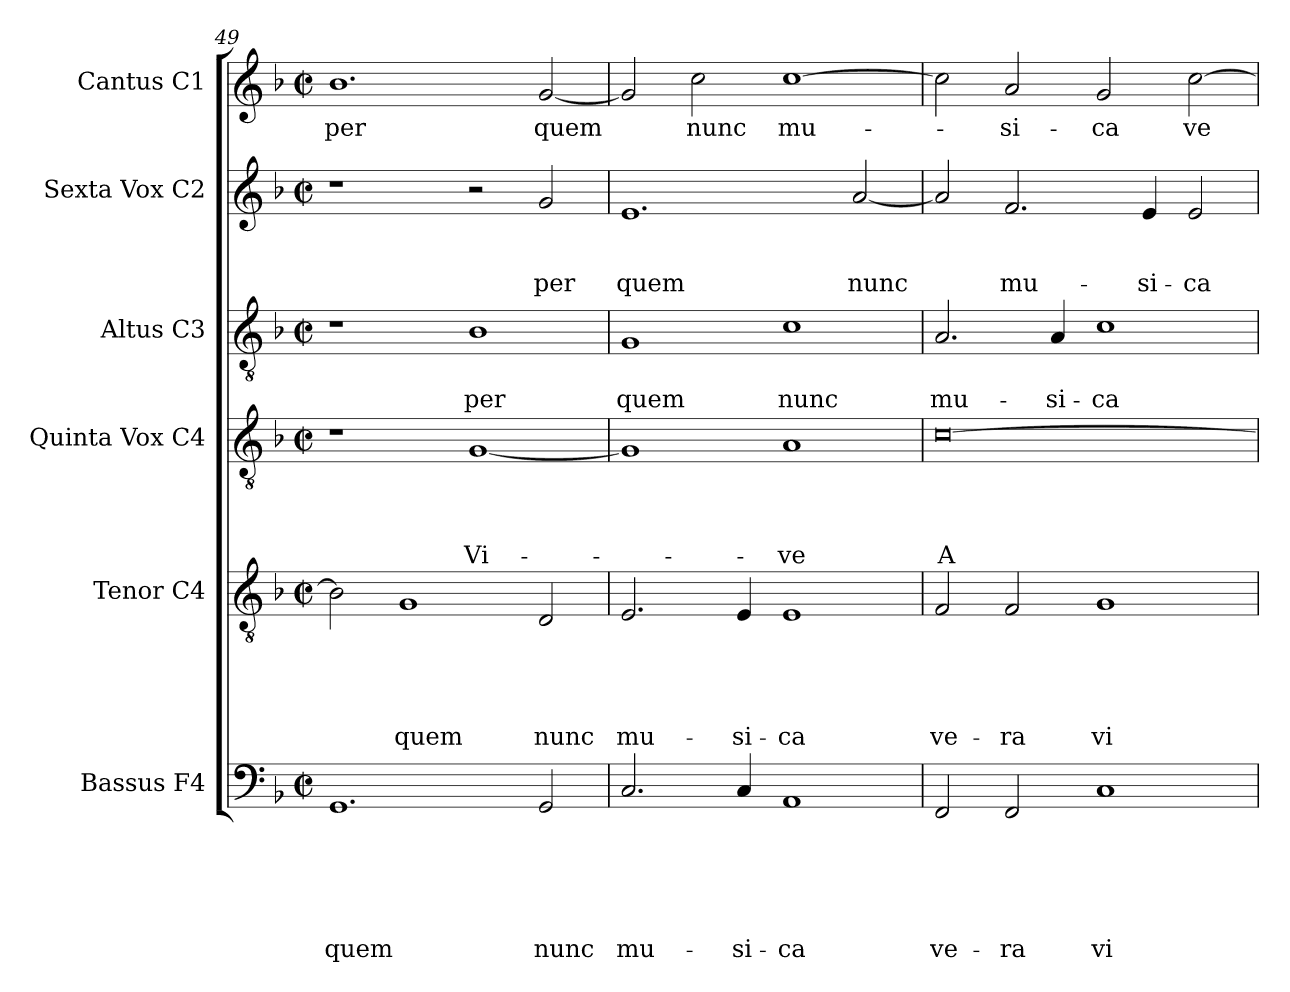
**kern	**text	**text	**text	**text	**text	**text	**kern	**text	**text	**text	**text	**text	**kern	**text	**text	**text	**text	**kern	**text	**text	**kern	**text	**text	**text	**kern	**text
*part6	*part6	*part6	*part6	*part6	*part6	*part6	*part5	*part5	*part5	*part5	*part5	*part5	*part4	*part4	*part4	*part4	*part4	*part3	*part3	*part3	*part2	*part2	*part2	*part2	*part1	*part1
*staff6	*staff6	*staff6	*staff6	*staff6	*staff6	*staff6	*staff5	*staff5	*staff5	*staff5	*staff5	*staff5	*staff4	*staff4	*staff4	*staff4	*staff4	*staff3	*staff3	*staff3	*staff2	*staff2	*staff2	*staff2	*staff1	*staff1
*I"Bassus F4	*	*	*	*	*	*	*I"Tenor C4	*	*	*	*	*	*I"Quinta Vox C4	*	*	*	*	*I"Altus C3	*	*	*I"Sexta Vox C2	*	*	*	*I"Cantus C1	*
*I'B	*	*	*	*	*	*	*I'T	*	*	*	*	*	*	*	*	*	*	*I'A	*	*	*	*	*	*	*I'C	*
*clefF4	*	*	*	*	*	*	*clefGv2	*	*	*	*	*	*clefGv2	*	*	*	*	*clefGv2	*	*	*clefG2	*	*	*	*clefG2	*
*k[b-]	*	*	*	*	*	*	*k[b-]	*	*	*	*	*	*k[b-]	*	*	*	*	*k[b-]	*	*	*k[b-]	*	*	*	*k[b-]	*
*F:	*	*	*	*	*	*	*F:	*	*	*	*	*	*F:	*	*	*	*	*F:	*	*	*F:	*	*	*	*F:	*
*M2/2	*	*	*	*	*	*	*M2/2	*	*	*	*	*	*M2/2	*	*	*	*	*M2/2	*	*	*M2/2	*	*	*	*M2/2	*
*met(c|)	*	*	*	*	*	*	*met(c|)	*	*	*	*	*	*met(c|)	*	*	*	*	*met(c|)	*	*	*met(c|)	*	*	*	*met(c|)	*
=49	=49	=49	=49	=49	=49	=49	=49	=49	=49	=49	=49	=49	=49	=49	=49	=49	=49	=49	=49	=49	=49	=49	=49	=49	=49	=49
!	!	!	!	!	!	!LO:LY:b	!	!	!	!	!	!	!	!	!	!	!	!	!	!	!	!	!	!	!	!LO:LY:b
1.GG	.	.	.	.	.	quem	2B-\]	.	.	.	.	.	1r	.	.	.	.	1r	.	.	1r	.	.	.	1.b-	per
!	!	!	!	!	!	!	!	!	!	!	!	!LO:LY:b	!	!	!	!	!	!	!	!	!	!	!	!	!	!
.	.	.	.	.	.	.	1G	.	.	.	.	quem	.	.	.	.	.	.	.	.	.	.	.	.	.	.
!	!	!	!	!	!	!	!	!	!	!	!	!	!	!	!	!	!LO:LY:b	!	!	!LO:LY:b	!	!	!	!	!	!
.	.	.	.	.	.	.	.	.	.	.	.	.	[1G	.	.	.	Vi-	1B-	.	per	2r	.	.	.	.	.
!	!	!	!	!	!	!LO:LY:b	!	!	!	!	!	!LO:LY:b	!	!	!	!	!	!	!	!	!	!	!	!LO:LY:b	!	!LO:LY:b
2GG/	.	.	.	.	.	nunc	2D/	.	.	.	.	nunc	.	.	.	.	.	.	.	.	2g/	.	.	per	[2g/	quem
!!LO:PB:g=z
=50	=50	=50	=50	=50	=50	=50	=50	=50	=50	=50	=50	=50	=50	=50	=50	=50	=50	=50	=50	=50	=50	=50	=50	=50	=50	=50
!	!	!	!	!	!	!LO:LY:b	!	!	!	!	!	!LO:LY:b	!	!	!	!	!	!	!	!LO:LY:b	!	!	!	!LO:LY:b	!	!
2.C/	.	.	.	.	.	mu-	2.E/	.	.	.	.	mu-	1G]	.	.	.	.	1G	.	quem	1.e	.	.	quem	2g/]	.
!	!	!	!	!	!	!	!	!	!	!	!	!	!	!	!	!	!	!	!	!	!	!	!	!	!	!LO:LY:b
.	.	.	.	.	.	.	.	.	.	.	.	.	.	.	.	.	.	.	.	.	.	.	.	.	2cc\	nunc
!	!	!	!	!	!	!LO:LY:b	!	!	!	!	!	!LO:LY:b	!	!	!	!	!	!	!	!	!	!	!	!	!	!
4C/	.	.	.	.	.	-si-	4E/	.	.	.	.	-si-	.	.	.	.	.	.	.	.	.	.	.	.	.	.
!	!	!	!	!	!	!LO:LY:b	!	!	!	!	!	!LO:LY:b	!	!	!	!	!LO:LY:b	!	!	!LO:LY:b	!	!	!	!	!	!LO:LY:b
1AA	.	.	.	.	.	-ca	1E	.	.	.	.	-ca	1A	.	.	.	-ve	1c	.	nunc	.	.	.	.	[1cc	mu-
!	!	!	!	!	!	!	!	!	!	!	!	!	!	!	!	!	!	!	!	!	!	!	!	!LO:LY:b	!	!
.	.	.	.	.	.	.	.	.	.	.	.	.	.	.	.	.	.	.	.	.	[2a/	.	.	nunc	.	.
=51	=51	=51	=51	=51	=51	=51	=51	=51	=51	=51	=51	=51	=51	=51	=51	=51	=51	=51	=51	=51	=51	=51	=51	=51	=51	=51
!	!	!	!	!	!	!LO:LY:b	!	!	!	!	!	!LO:LY:b	!	!	!	!	!LO:LY:b	!	!	!LO:LY:b	!	!	!	!	!	!
2FF/	.	.	.	.	.	ve-	2F/	.	.	.	.	ve-	[0c	.	.	.	A-	2.A/	.	mu-	2a/]	.	.	.	2cc\]	.
!	!	!	!	!	!	!LO:LY:b	!	!	!	!	!	!LO:LY:b	!	!	!	!	!	!	!	!	!	!	!	!LO:LY:b	!	!LO:LY:b
2FF/	.	.	.	.	.	-ra	2F/	.	.	.	.	-ra	.	.	.	.	.	.	.	.	2.f/	.	.	mu-	2a/	-si-
!	!	!	!	!	!	!	!	!	!	!	!	!	!	!	!	!	!	!	!	!LO:LY:b	!	!	!	!	!	!
.	.	.	.	.	.	.	.	.	.	.	.	.	.	.	.	.	.	4A/	.	-si-	.	.	.	.	.	.
!	!	!	!	!	!	!LO:LY:b	!	!	!	!	!	!LO:LY:b	!	!	!	!	!	!	!	!LO:LY:b	!	!	!	!	!	!LO:LY:b
1C	.	.	.	.	.	vi-	1G	.	.	.	.	vi-	.	.	.	.	.	1c	.	-ca	.	.	.	.	2g/	-ca
!	!	!	!	!	!	!	!	!	!	!	!	!	!	!	!	!	!	!	!	!	!	!	!	!LO:LY:b	!	!
.	.	.	.	.	.	.	.	.	.	.	.	.	.	.	.	.	.	.	.	.	4e/	.	.	-si-	.	.
!	!	!	!	!	!	!	!	!	!	!	!	!	!	!	!	!	!	!	!	!	!	!	!	!LO:LY:b	!	!LO:LY:b
.	.	.	.	.	.	.	.	.	.	.	.	.	.	.	.	.	.	.	.	.	2e/	.	.	-ca	[2cc\	ve-
=	=	=	=	=	=	=	=	=	=	=	=	=	=	=	=	=	=	=	=	=	=	=	=	=	=	=
*-	*-	*-	*-	*-	*-	*-	*-	*-	*-	*-	*-	*-	*-	*-	*-	*-	*-	*-	*-	*-	*-	*-	*-	*-	*-	*-
